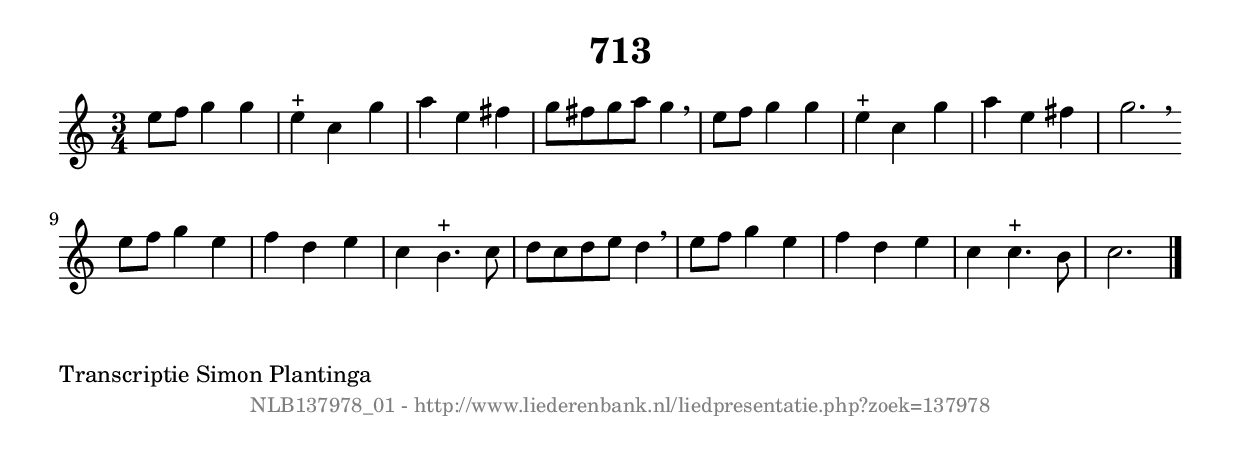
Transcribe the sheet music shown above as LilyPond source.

%
% produced by wce2krn 1.64 (7 June 2014)
%
\version"2.16"
#(append! paper-alist '(("long" . (cons (* 210 mm) (* 2000 mm)))))
#(set-default-paper-size "long")
sb = {\breathe}
mBreak = {\breathe }
bBreak = {\breathe }
x = {\once\override NoteHead #'style = #'cross }
gl=\glissando
itime={\override Staff.TimeSignature #'stencil = ##f }
ficta = {\once\set suggestAccidentals = ##t}
fine = {\once\override Score.RehearsalMark #'self-alignment-X = #1 \mark \markup {\italic{Fine}}}
dc = {\once\override Score.RehearsalMark #'self-alignment-X = #1 \mark \markup {\italic{D.C.}}}
dcf = {\once\override Score.RehearsalMark #'self-alignment-X = #1 \mark \markup {\italic{D.C. al Fine}}}
dcc = {\once\override Score.RehearsalMark #'self-alignment-X = #1 \mark \markup {\italic{D.C. al Coda}}}
ds = {\once\override Score.RehearsalMark #'self-alignment-X = #1 \mark \markup {\italic{D.S.}}}
dsf = {\once\override Score.RehearsalMark #'self-alignment-X = #1 \mark \markup {\italic{D.S. al Fine}}}
dsc = {\once\override Score.RehearsalMark #'self-alignment-X = #1 \mark \markup {\italic{D.S. al Coda}}}
pv = {\set Score.repeatCommands = #'((volta "1"))}
sv = {\set Score.repeatCommands = #'((volta "2"))}
tv = {\set Score.repeatCommands = #'((volta "3"))}
qv = {\set Score.repeatCommands = #'((volta "4"))}
xv = {\set Score.repeatCommands = #'((volta #f))}
\header{ tagline = ""
title = "713"
}
\score {{
\key c \major
\relative g'
{
\set melismaBusyProperties = #'()
\time 3/4
\tempo 4=120
\override Score.MetronomeMark #'transparent = ##t
\override Score.RehearsalMark #'break-visibility = #(vector #t #t #f)
e'8 f8 g4 g4 | e4^"+" c4 g'4 | a4 e4 fis4 | g8 fis8 g8 a8 g4 \sb | e8 f8 g4 g4 | e4^"+" c4 g'4 | a4 e4 fis4 | g2. \bar ":|:" \bBreak
e8 f8 g4 e4 | f4 d4 e4 | c4 b4.^"+" c8 | d8 c8 d8 e8 d4 \sb | e8 f8 g4 e4 | f4 d4 e4 | c4 c4.^"+" b8 | c2. \bar "|."
 }}
 \midi { }
 \layout {
            indent = 0.0\cm
}
}
\markup { \wordwrap-string #" 
Transcriptie Simon Plantinga
"}
\markup { \vspace #0 } \markup { \with-color #grey \fill-line { \center-column { \smaller "NLB137978_01 - http://www.liederenbank.nl/liedpresentatie.php?zoek=137978" } } }
